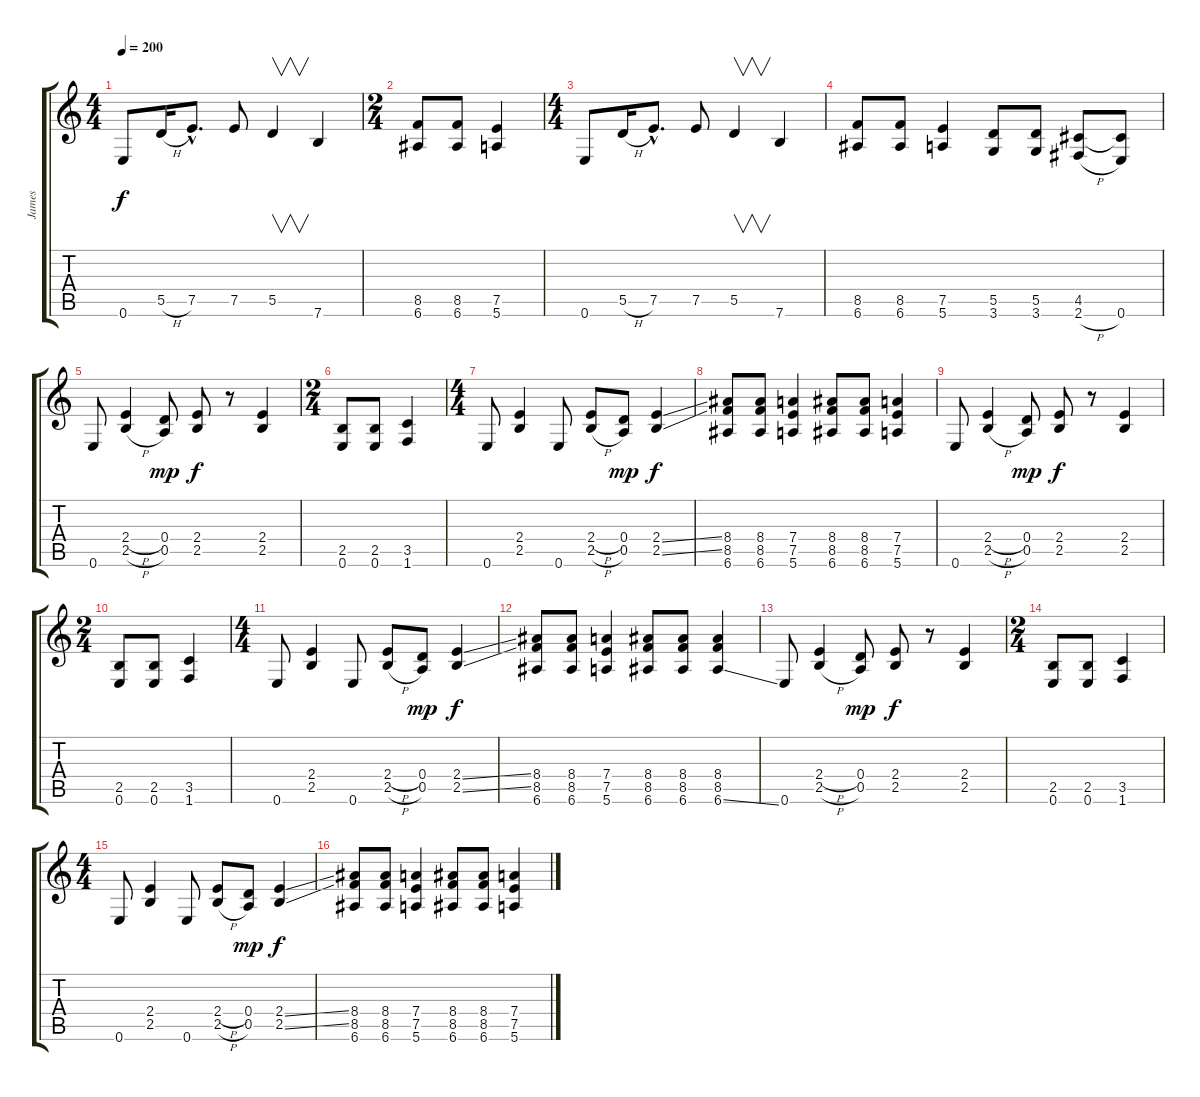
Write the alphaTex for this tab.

\track ("James" "James") {instrument distortionguitar}
\staff {score tabs}
\tuning (E4 B3 G3 D3 A2 E2) {hide}
\ts (4 4)
\tempo 200
\clef g2
\ks c
0.6.8{dy f} 5.5{h}.16 7.5{hac}.8{d} 7.5.8 5.5.4{v} 7.6.4 |
\ts (2 4)
(8.5 6.6).8 (8.5 6.6).8 (7.5 5.6).4 |
\ts (4 4)
0.6.8 5.5{h}.16 7.5{hac}.8{d} 7.5.8 5.5.4{v} 7.6.4 |
(8.5 6.6).8 (8.5 6.6).8 (7.5 5.6).4 (5.5 3.6).8 (5.5 3.6).8 (4.5 2.6{h}).8 (4.5{t} 0.6).8 |
0.6.8 (2.4{h} 2.5{h}).4 (0.4 0.5).8{dy mp} (2.4 2.5).8{dy f} r.8 (2.4 2.5).4 |
\ts (2 4)
(2.5 0.6).8 (2.5 0.6).8 (3.5 1.6).4 |
\ts (4 4)
0.6.8 (2.4 2.5).4 0.6.8 (2.4{h} 2.5{h}).8 (0.4 0.5).8{dy mp} (2.4{ss} 2.5{ss}).4{dy f} |
(8.4 8.5 6.6).8 (8.4 8.5 6.6).8 (7.4 7.5 5.6).4 (8.4 8.5 6.6).8 (8.4 8.5 6.6).8 (7.4 7.5 5.6).4 |
0.6.8 (2.4{h} 2.5{h}).4 (0.4 0.5).8{dy mp} (2.4 2.5).8{dy f} r.8 (2.4 2.5).4 |
\ts (2 4)
(2.5 0.6).8 (2.5 0.6).8 (3.5 1.6).4 |
\ts (4 4)
0.6.8 (2.4 2.5).4 0.6.8 (2.4{h} 2.5{h}).8 (0.4 0.5).8{dy mp} (2.4{ss} 2.5{ss}).4{dy f} |
(8.4 8.5 6.6).8 (8.4 8.5 6.6).8 (7.4 7.5 5.6).4 (8.4 8.5 6.6).8 (8.4 8.5 6.6).8 (8.4 8.5 6.6{ss}).4 |
0.6.8 (2.4{h} 2.5{h}).4 (0.4 0.5).8{dy mp} (2.4 2.5).8{dy f} r.8 (2.4 2.5).4 |
\ts (2 4)
(2.5 0.6).8 (2.5 0.6).8 (3.5 1.6).4 |
\ts (4 4)
0.6.8 (2.4 2.5).4 0.6.8 (2.4{h} 2.5{h}).8 (0.4 0.5).8{dy mp} (2.4{ss} 2.5{ss}).4{dy f} |
(8.4 8.5 6.6).8 (8.4 8.5 6.6).8 (7.4 7.5 5.6).4 (8.4 8.5 6.6).8 (8.4 8.5 6.6).8 (7.4 7.5 5.6).4
